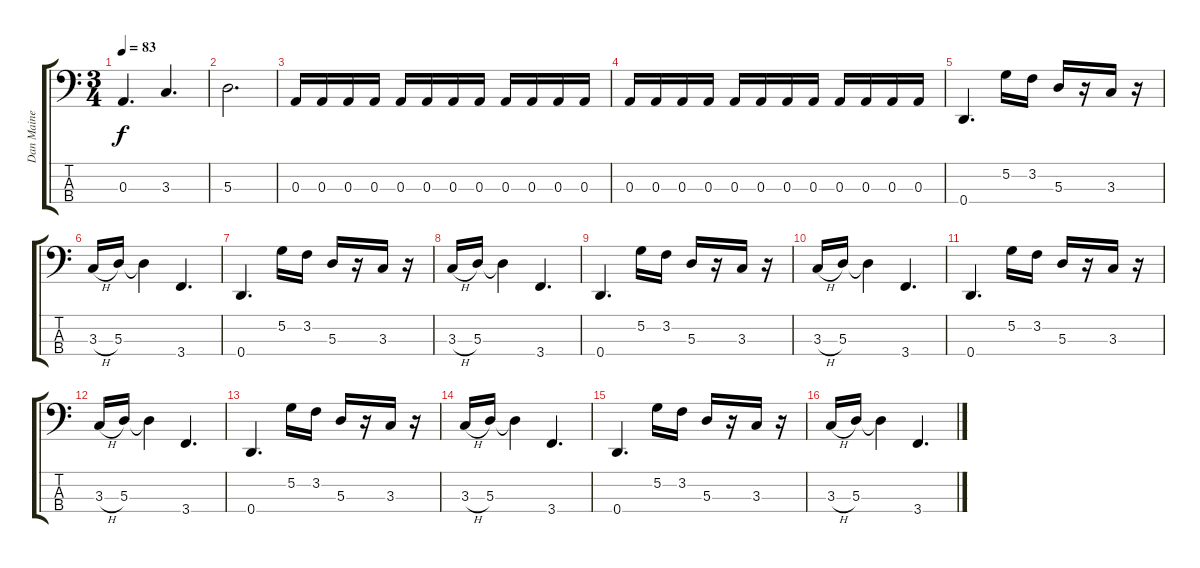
\track ("Dan Maine" "Dan Maine") {instrument electricbassfinger}
\staff {score tabs}
\tuning (G2 D2 A1 D1) {hide}
\ts (3 4)
\tempo 83
\clef f4
\ks c
0.3.4{d dy f} 3.3.4{d} |
5.3.2{d} |
0.3.16 0.3.16 0.3.16 0.3.16 0.3.16 0.3.16 0.3.16 0.3.16 0.3.16 0.3.16 0.3.16 0.3.16 |
0.3.16 0.3.16 0.3.16 0.3.16 0.3.16 0.3.16 0.3.16 0.3.16 0.3.16 0.3.16 0.3.16 0.3.16 |
0.4.4{d} 5.2.16 3.2.16 5.3.16 r.16 3.3.16 r.16 |
3.3{h}.16 5.3.16 5.3{t}.4 3.4.4{d} |
0.4.4{d} 5.2.16 3.2.16 5.3.16 r.16 3.3.16 r.16 |
3.3{h}.16 5.3.16 5.3{t}.4 3.4.4{d} |
0.4.4{d} 5.2.16 3.2.16 5.3.16 r.16 3.3.16 r.16 |
3.3{h}.16 5.3.16 5.3{t}.4 3.4.4{d} |
0.4.4{d} 5.2.16 3.2.16 5.3.16 r.16 3.3.16 r.16 |
3.3{h}.16 5.3.16 5.3{t}.4 3.4.4{d} |
0.4.4{d} 5.2.16 3.2.16 5.3.16 r.16 3.3.16 r.16 |
3.3{h}.16 5.3.16 5.3{t}.4 3.4.4{d} |
0.4.4{d} 5.2.16 3.2.16 5.3.16 r.16 3.3.16 r.16 |
3.3{h}.16 5.3.16 5.3{t}.4 3.4.4{d}
